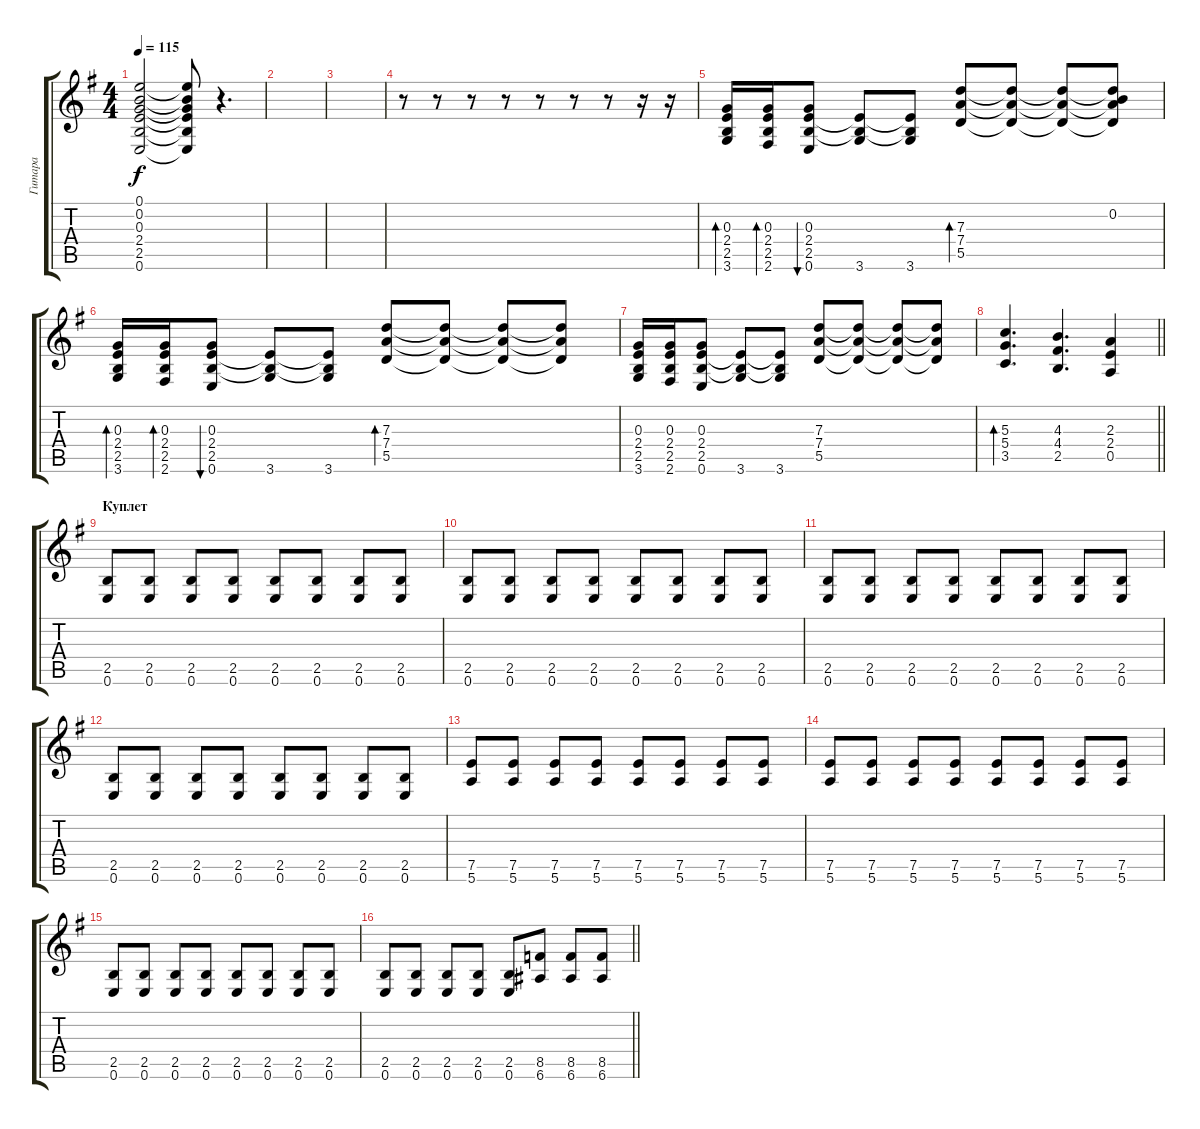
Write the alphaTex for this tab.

\track ("Гитара" "Гитара") {instrument overdrivenguitar}
\staff {score tabs}
\tuning (E4 B3 G3 D3 A2 E2) {hide}
\ts (4 4)
\tempo 115
\clef g2
\ks g
(0.1{t} 0.2{t} 0.3{t} 2.4{t} 2.5{t} 0.6).2{dy f} (0.1{t} 0.2{t} 0.3{t} 2.4{t} 2.5{t} 0.6{t}).8 r.4{d} |
|
|
r.8 r.8 r.8 r.8 r.8 r.8 r.8 r.16 r.16 |
(0.3 2.4 2.5 3.6).16{bd 60 instrument electricguitarclean} (0.3 2.4 2.5 2.6).16{bd 60} (0.3 2.4 2.5 0.6).8{bu 60} (2.4{t} 2.5{t} 3.6).8 (2.4{t} 2.5{t} 3.6).8 (7.3 7.4 5.5).8{bd 60} (7.3{t} 7.4{t} 5.5{t}).8 (7.3{t} 7.4{t} 5.5{t}).8 (0.2 7.3{t} 7.4{t} 5.5{t}).8 |
(0.3 2.4 2.5 3.6).16{bd 60} (0.3 2.4 2.5 2.6).16{bd 60} (0.3 2.4 2.5 0.6).8{bu 60} (2.4{t} 2.5{t} 3.6).8 (2.4{t} 2.5{t} 3.6).8 (7.3 7.4 5.5).8{bd 60} (7.3{t} 7.4{t} 5.5{t}).8 (7.3{t} 7.4{t} 5.5{t}).8 (7.3{t} 7.4{t} 5.5{t}).8 |
(0.3 2.4 2.5 3.6).16 (0.3 2.4 2.5 2.6).16 (0.3 2.4 2.5 0.6).8 (2.4{t} 2.5{t} 3.6).8 (2.4{t} 2.5{t} 3.6).8 (7.3 7.4 5.5).8 (7.3{t} 7.4{t} 5.5{t}).8 (7.3{t} 7.4{t} 5.5{t}).8 (7.3{t} 7.4{t} 5.5{t}).8 |
\barLineRight lightlight
(5.3 5.4 3.5).4{d bd 60} (4.3 4.4 2.5).4{d} (2.3 2.4 0.5).4 |
\section ("" "Куплет")
(2.5 0.6).8{instrument electricguitarmuted} (2.5 0.6).8 (2.5 0.6).8 (2.5 0.6).8 (2.5 0.6).8 (2.5 0.6).8 (2.5 0.6).8 (2.5 0.6).8 |
(2.5 0.6).8{instrument electricguitarmuted} (2.5 0.6).8 (2.5 0.6).8 (2.5 0.6).8 (2.5 0.6).8 (2.5 0.6).8 (2.5 0.6).8 (2.5 0.6).8 |
(2.5 0.6).8{instrument electricguitarmuted} (2.5 0.6).8 (2.5 0.6).8 (2.5 0.6).8 (2.5 0.6).8 (2.5 0.6).8 (2.5 0.6).8 (2.5 0.6).8 |
(2.5 0.6).8{instrument electricguitarmuted} (2.5 0.6).8 (2.5 0.6).8 (2.5 0.6).8 (2.5 0.6).8 (2.5 0.6).8 (2.5 0.6).8 (2.5 0.6).8 |
(7.5 5.6).8 (7.5 5.6).8 (7.5 5.6).8 (7.5 5.6).8 (7.5 5.6).8 (7.5 5.6).8 (7.5 5.6).8 (7.5 5.6).8 |
(7.5 5.6).8 (7.5 5.6).8 (7.5 5.6).8 (7.5 5.6).8 (7.5 5.6).8 (7.5 5.6).8 (7.5 5.6).8 (7.5 5.6).8 |
(2.5 0.6).8{instrument electricguitarmuted} (2.5 0.6).8 (2.5 0.6).8 (2.5 0.6).8 (2.5 0.6).8 (2.5 0.6).8 (2.5 0.6).8 (2.5 0.6).8 |
\barLineRight lightlight
(2.5 0.6).8{instrument electricguitarmuted} (2.5 0.6).8 (2.5 0.6).8 (2.5 0.6).8 (2.5 0.6).8 (8.5 6.6).8{volume 16 instrument overdrivenguitar} (8.5 6.6).8 (8.5 6.6).8
